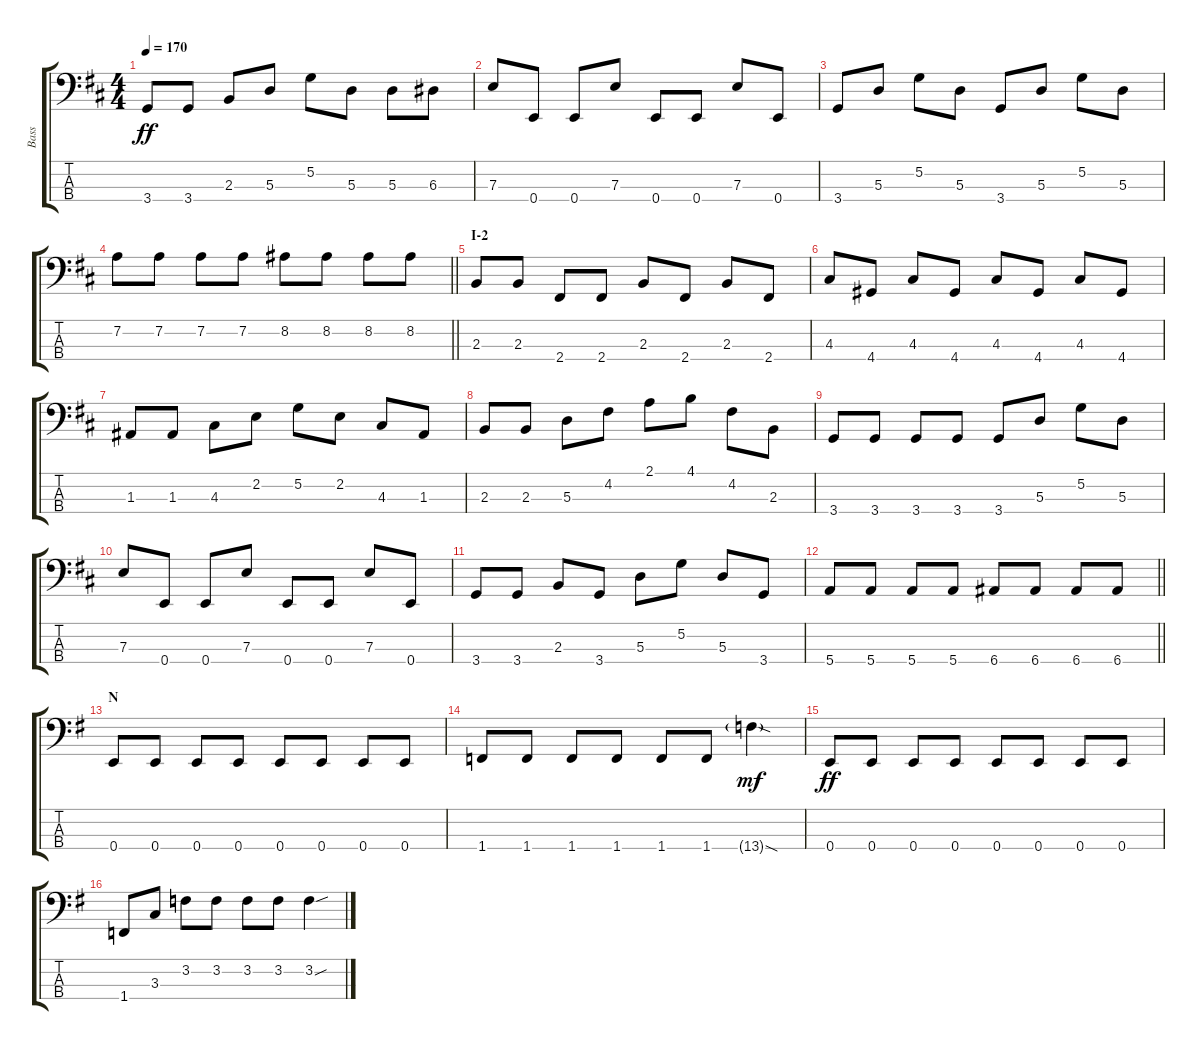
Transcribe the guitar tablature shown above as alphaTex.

\track ("Bass" "Bass") {instrument electricbasspick}
\staff {score tabs}
\tuning (G2 D2 A1 E1) {hide}
\ts (4 4)
\tempo 170
\clef f4
\ks d
3.4.8{dy ff} 3.4.8 2.3.8 5.3.8 5.2.8 5.3.8 5.3.8 6.3.8 |
7.3.8 0.4.8 0.4.8 7.3.8 0.4.8 0.4.8 7.3.8 0.4.8 |
3.4.8 5.3.8 5.2.8 5.3.8 3.4.8 5.3.8 5.2.8 5.3.8 |
\barLineRight lightlight
7.2.8 7.2.8 7.2.8 7.2.8 8.2.8 8.2.8 8.2.8 8.2.8 |
\section ("" "I-2")
2.3.8 2.3.8 2.4.8 2.4.8 2.3.8 2.4.8 2.3.8 2.4.8 |
4.3.8 4.4.8 4.3.8 4.4.8 4.3.8 4.4.8 4.3.8 4.4.8 |
1.3.8 1.3.8 4.3.8 2.2.8 5.2.8 2.2.8 4.3.8 1.3.8 |
2.3.8 2.3.8 5.3.8 4.2.8 2.1.8 4.1.8 4.2.8 2.3.8 |
3.4.8 3.4.8 3.4.8 3.4.8 3.4.8 5.3.8 5.2.8 5.3.8 |
7.3.8 0.4.8 0.4.8 7.3.8 0.4.8 0.4.8 7.3.8 0.4.8 |
3.4.8 3.4.8 2.3.8 3.4.8 5.3.8 5.2.8 5.3.8 3.4.8 |
\barLineRight lightlight
5.4.8 5.4.8 5.4.8 5.4.8 6.4.8 6.4.8 6.4.8 6.4.8 |
\section ("" "N")
\ks g
0.4.8 0.4.8 0.4.8 0.4.8 0.4.8 0.4.8 0.4.8 0.4.8 |
1.4.8 1.4.8 1.4.8 1.4.8 1.4.8 1.4.8 13.4{sod g}.4{dy mf} |
0.4.8{dy ff} 0.4.8 0.4.8 0.4.8 0.4.8 0.4.8 0.4.8 0.4.8 |
1.4.8 3.3.8 3.2.8 3.2.8 3.2.8 3.2.8 3.2{sou}.4
